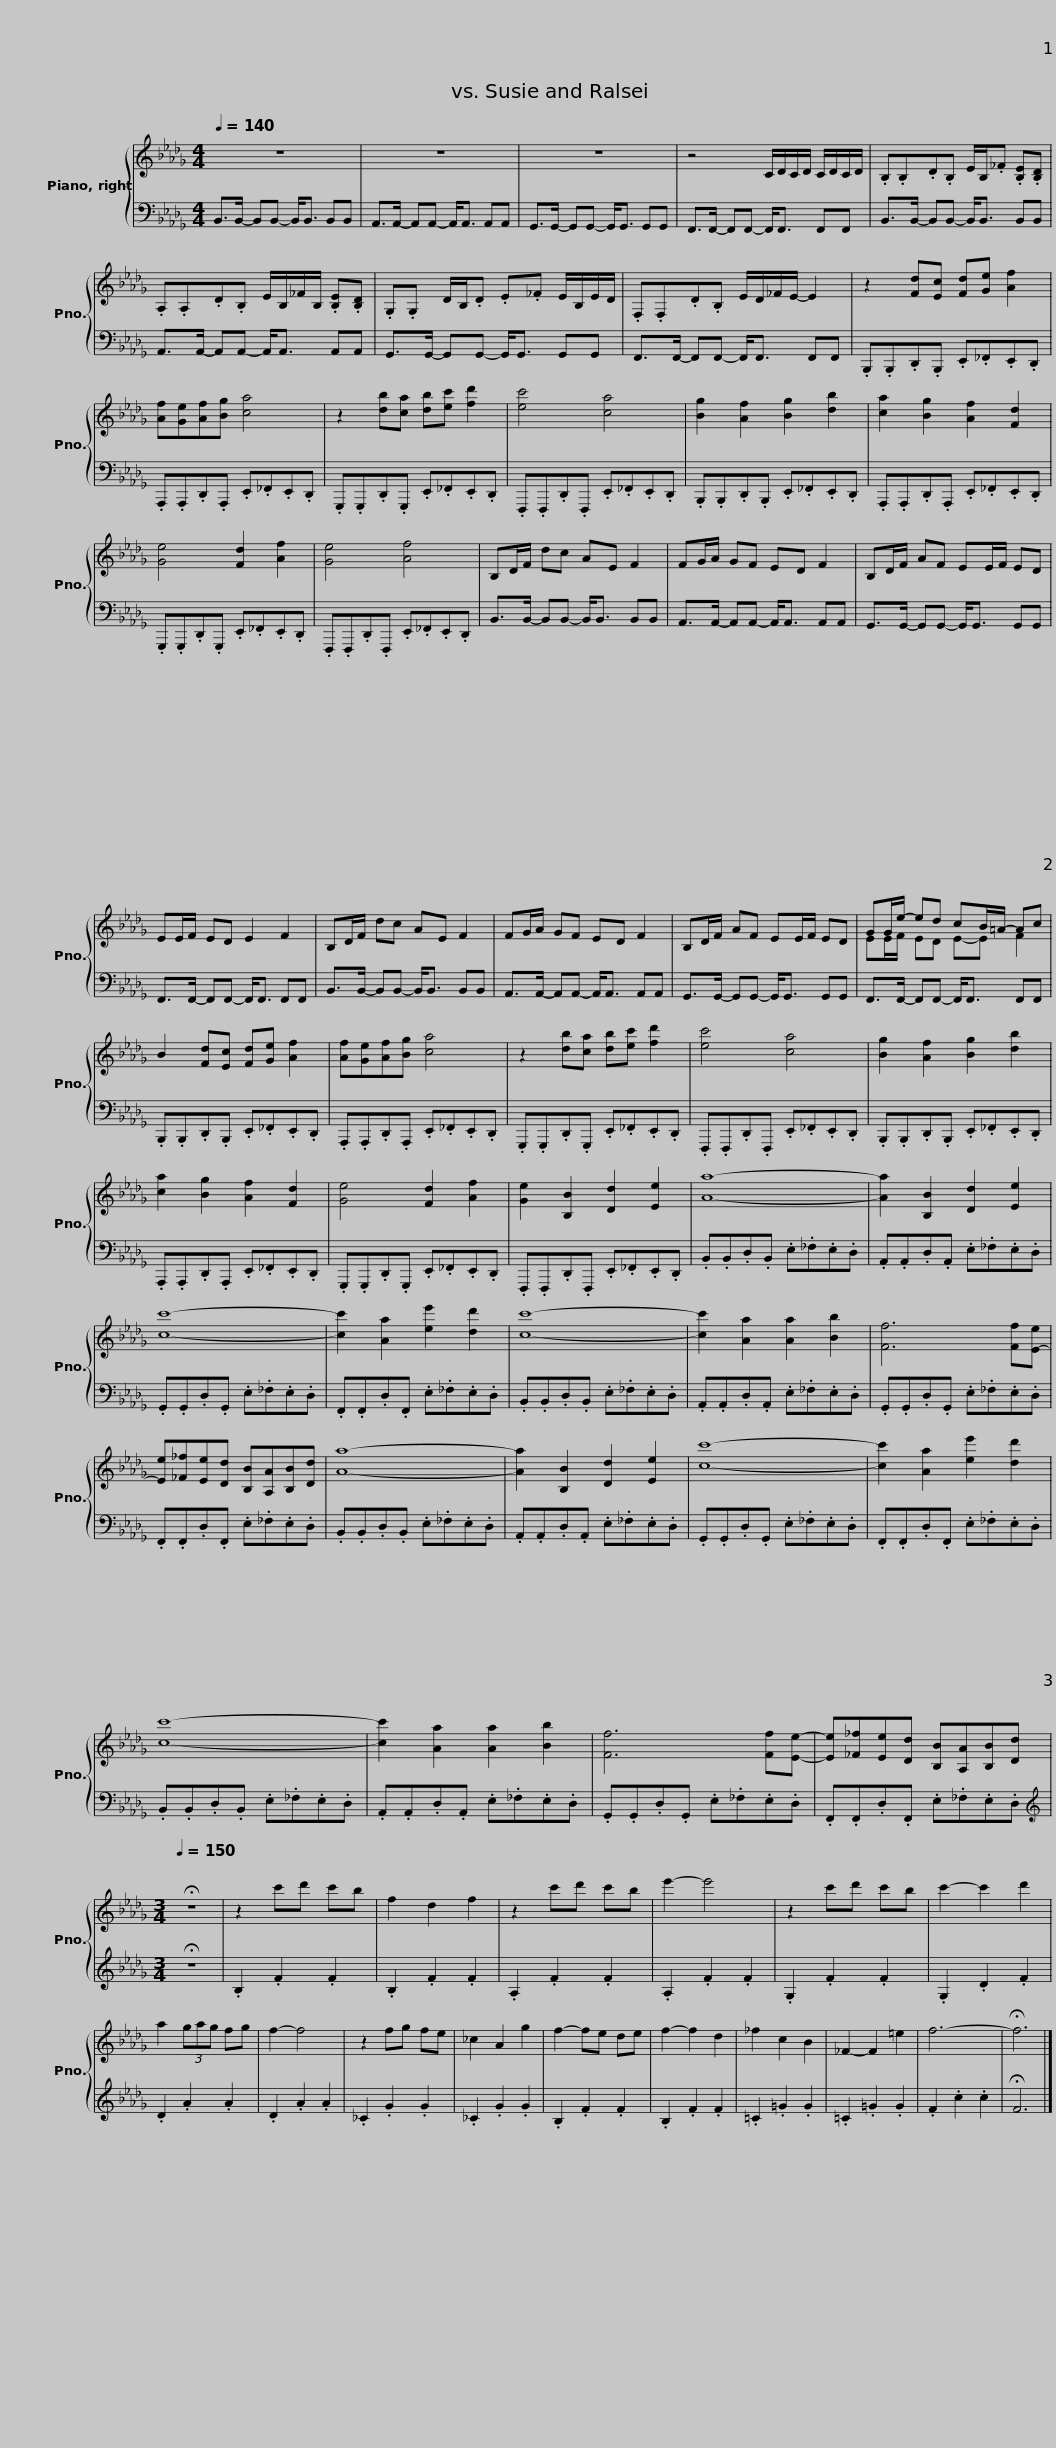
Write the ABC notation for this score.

X:1
%%score { ( 1 3 ) | 2 }
L:1/8
Q:1/4=140
M:4/4
I:linebreak $
K:Db
V:1 treble
V:3 treble
V:2 bass
V:1
 z8 | z8 | z8 | z4 C/D/C/D/ C/D/C/D/ |$ .B,.B,.D.B, E/B,/._F .[B,E].[B,D] | %5
 .A,.A,.D.B, E/B,/_F/B,/ .[B,E].[B,D] | .G,.G, D/B,/.D .E._F E/B,/E/D/ |$ .F,.F,.D.B, E/D/_F/E/- E2 | z2 [Fd][Ec] [Fd][Ge] [Af]2 | [Af][Ge][Af][Bg] [ca]4 |$ %10
 z2 [db][ca] [db][ec'] [fd']2 | [ec']4 [ca]4 | [Bg]2 [Af]2 [Bg]2 [db]2 |$ [ca]2 [Bg]2 [Af]2 [Fd]2 | [Ge]4 [Fd]2 [Af]2 | %15
 [Ge]4 [Af]4 |$ B,D/F/ dc AE F2 | FG/A/ GF ED F2 | B,D/F/ AF EE/F/ ED | EE/F/ ED E2 F2 |$ %20
 B,D/F/ dc AE F2 | FG/A/ GF ED F2 | B,D/F/ AF EE/F/ ED | GG/e/- ed cB/=A/- Ac |$ B2 [Fd][Ec] [Fd][Ge] [Af]2 | %25
 [Af][Ge][Af][Bg] [ca]4 | z2 [db][ca] [db][ec'] [fd']2 |$ [ec']4 [ca]4 | [Bg]2 [Af]2 [Bg]2 [db]2 | [ca]2 [Bg]2 [Af]2 [Fd]2 |$ %30
 [Ge]4 [Fd]2 [Af]2 | [Ge]2 [B,B]2 [Dd]2 [Ee]2 | [Aa]8- | [Aa]2 [B,B]2 [Dd]2 [Ee]2 |$ [cc']8- | %35
 [cc']2 [Aa]2 [ee']2 [dd']2 | [cc']8- | [cc']2 [Aa]2 [Aa]2 [Bb]2 |$ [Ff]6 [Ff][E-e] | [Ee][_F_f][Ee][Dd] [B,B][A,A][B,B][Dd] | %40
 [Aa]8- | [Aa]2 [B,B]2 [Dd]2 [Ee]2 |$ [cc']8- | [cc']2 [Aa]2 [ee']2 [dd']2 | [cc']8- | %45
 [cc']2 [Aa]2 [Aa]2 [Bb]2 |$ [Ff]6 [Ff][Ee]- | [Ee][_F_f][Ee][Dd] [B,B][A,A][B,B][Dd] |[M:3/4][Q:1/4=150] !fermata!z6 | z2 c'd' c'b | %50
 f2 d2 f2 | z2 c'd' c'b | e'2- e'4 |$ z2 c'd' c'b | c'2- c'2 d'2 | %55
 a2 (3gag fg | f2- f4 | z2 fg fe | _c2 A2 g2 | f2- fe de | %60
 f2- f2 d2 |$ _f2 c2 B2 | _F2- F2 =e2 | f6- | !fermata!f6 |] %65
V:2
 B,,>B,,- B,,B,,- B,,<B,, B,,B,, | A,,>A,,- A,,A,,- A,,<A,, A,,A,, | G,,>G,,- G,,G,,- G,,<G,, G,,G,, | F,,>F,,- F,,F,,- F,,<F,, F,,F,, |$ B,,>B,,- B,,B,,- B,,<B,, B,,B,, | %5
 A,,>A,,- A,,A,,- A,,<A,, A,,A,, | G,,>G,,- G,,G,,- G,,<G,, G,,G,, |$ F,,>F,,- F,,F,,- F,,<F,, F,,F,, | .B,,,.B,,,.D,,.B,,, .E,,._F,,.E,,.D,, | .A,,,.A,,,.D,,.A,,, .E,,._F,,.E,,.D,, |$ %10
 .G,,,.G,,,.D,,.G,,, .E,,._F,,.E,,.D,, | .F,,,.F,,,.D,,.F,,, .E,,._F,,.E,,.D,, | .B,,,.B,,,.D,,.B,,, .E,,._F,,.E,,.D,, |$ .A,,,.A,,,.D,,.A,,, .E,,._F,,.E,,.D,, | .G,,,.G,,,.D,,.G,,, .E,,._F,,.E,,.D,, | %15
 .F,,,.F,,,.D,,.F,,, .E,,._F,,.E,,.D,, |$ B,,>B,,- B,,B,,- B,,<B,, B,,B,, | A,,>A,,- A,,A,,- A,,<A,, A,,A,, | G,,>G,,- G,,G,,- G,,<G,, G,,G,, | F,,>F,,- F,,F,,- F,,<F,, F,,F,, |$ %20
 B,,>B,,- B,,B,,- B,,<B,, B,,B,, | A,,>A,,- A,,A,,- A,,<A,, A,,A,, | G,,>G,,- G,,G,,- G,,<G,, G,,G,, | F,,>F,,- F,,F,,- F,,<F,, F,,F,, |$ .B,,,.B,,,.D,,.B,,, .E,,._F,,.E,,.D,, | %25
 .A,,,.A,,,.D,,.A,,, .E,,._F,,.E,,.D,, | .G,,,.G,,,.D,,.G,,, .E,,._F,,.E,,.D,, |$ .F,,,.F,,,.D,,.F,,, .E,,._F,,.E,,.D,, | .B,,,.B,,,.D,,.B,,, .E,,._F,,.E,,.D,, | .A,,,.A,,,.D,,.A,,, .E,,._F,,.E,,.D,, |$ %30
 .G,,,.G,,,.D,,.G,,, .E,,._F,,.E,,.D,, | .F,,,.F,,,.D,,.F,,, .E,,._F,,.E,,.D,, | .B,,.B,,.D,.B,, .E,._F,.E,.D, | .A,,.A,,.D,.A,, .E,._F,.E,.D, |$ .G,,.G,,.D,.G,, .E,._F,.E,.D, | %35
 .F,,.F,,.D,.F,, .E,._F,.E,.D, | .B,,.B,,.D,.B,, .E,._F,.E,.D, | .A,,.A,,.D,.A,, .E,._F,.E,.D, |$ .G,,.G,,.D,.G,, .E,._F,.E,.D, | .F,,.F,,.D,.F,, .E,._F,.E,.D, | %40
 .B,,.B,,.D,.B,, .E,._F,.E,.D, | .A,,.A,,.D,.A,, .E,._F,.E,.D, |$ .G,,.G,,.D,.G,, .E,._F,.E,.D, | .F,,.F,,.D,.F,, .E,._F,.E,.D, | .B,,.B,,.D,.B,, .E,._F,.E,.D, | %45
 .A,,.A,,.D,.A,, .E,._F,.E,.D, |$ .G,,.G,,.D,.G,, .E,._F,.E,.D, | .F,,.F,,.D,.F,, .E,._F,.E,.D, |[M:3/4][K:treble] !fermata!z6 | .B,2 .F2 .F2 | %50
 .B,2 .F2 .F2 | .A,2 .F2 .F2 | .A,2 .F2 .F2 |$ .G,2 .F2 .F2 | .G,2 .D2 .F2 | %55
 .D2 .A2 .A2 | .D2 .A2 .A2 | ._C2 .G2 .G2 | ._C2 .G2 .G2 | .B,2 .F2 .F2 | %60
 .B,2 .F2 .F2 |$ .=C2 .=G2 .G2 | .=C2 .=G2 .G2 | .F2 .c2 .c2 | !fermata!F6 |] %65
V:3
 x8 | x8 | x8 | x8 |$ x8 | %5
 x8 | x8 |$ x8 | x8 | x8 |$ %10
 x8 | x8 | x8 |$ x8 | x8 | %15
 x8 |$ x8 | x8 | x8 | x8 |$ %20
 x8 | x8 | x8 | EE/F/ ED E-E F2 |$ x8 | %25
 x8 | x8 |$ x8 | x8 | x8 |$ %30
 x8 | x8 | x8 | x8 |$ x8 | %35
 x8 | x8 | x8 |$ x8 | x8 | %40
 x8 | x8 |$ x8 | x8 | x8 | %45
 x8 |$ x8 | x8 |[M:3/4] x6 | x6 | %50
 x6 | x6 | x6 |$ x6 | x6 | %55
 x6 | x6 | x6 | x6 | x6 | %60
 x6 |$ x6 | x6 | x6 | x6 |] %65
